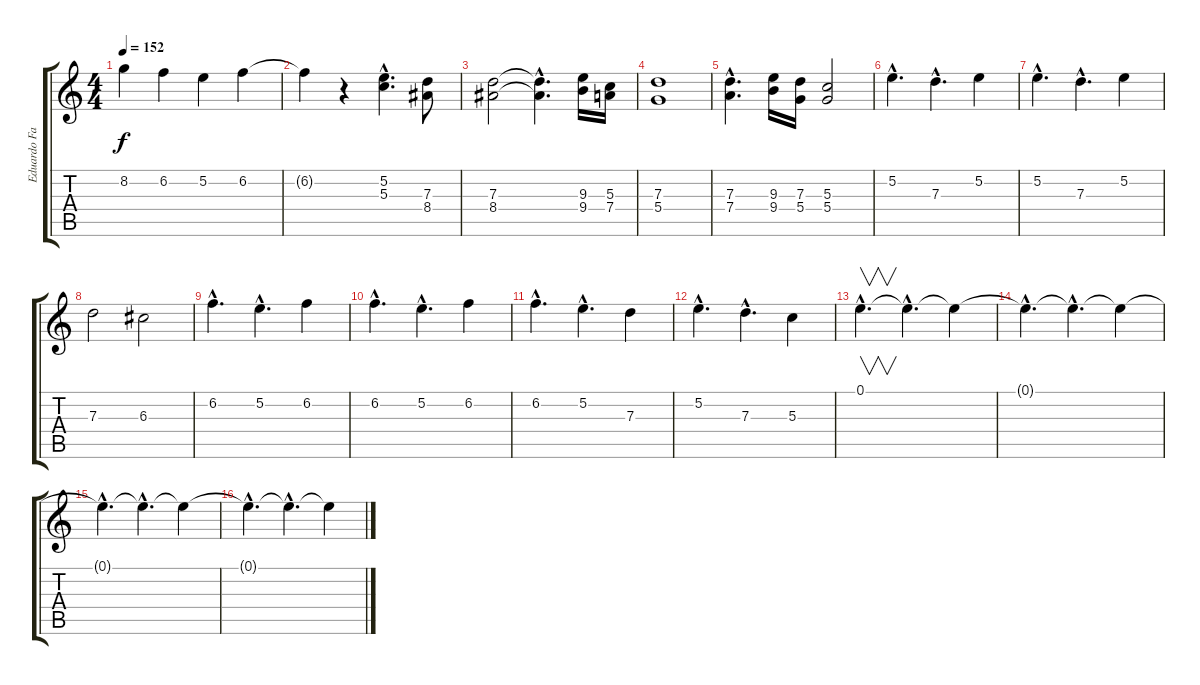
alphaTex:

\track ("Eduardo Falaschi" "Eduardo Fa") {instrument distortionguitar}
\staff {score tabs}
\tuning (E4 B3 G3 D3 A2 E2) {hide}
\ts (4 4)
\tempo 152
\clef g2
\ks c
8.2.4{dy f} 6.2.4 5.2.4 6.2.4 |
6.2{t}.4 r.4 (5.2{hac} 5.3{hac}).4{d} (7.3 8.4).8 |
(7.3 8.4).2 (7.3{hac t} 8.4{hac t}).4{d} (9.3 9.4).16 (5.3 7.4).16 |
(7.3 5.4).1 |
(7.3{hac} 7.4{hac}).4{d} (9.3 9.4).16 (7.3 5.4).16 (5.3 5.4).2 |
5.2{hac}.4{d} 7.3{hac}.4{d} 5.2.4 |
5.2{hac}.4{d} 7.3{hac}.4{d} 5.2.4 |
7.3.2 6.3.2 |
6.2{hac}.4{d} 5.2{hac}.4{d} 6.2.4 |
6.2{hac}.4{d} 5.2{hac}.4{d} 6.2.4 |
6.2{hac}.4{d} 5.2{hac}.4{d} 7.3.4 |
5.2{hac}.4{d} 7.3{hac}.4{d} 5.3.4 |
0.1{hac}.4{v d} 0.1{hac t}.4{d} 0.1{t}.4 |
0.1{hac t}.4{d} 0.1{hac t}.4{d} 0.1{t}.4 |
0.1{hac t}.4{d} 0.1{hac t}.4{d} 0.1{t}.4 |
0.1{hac t}.4{d} 0.1{hac t}.4{d} 0.1{t}.4
